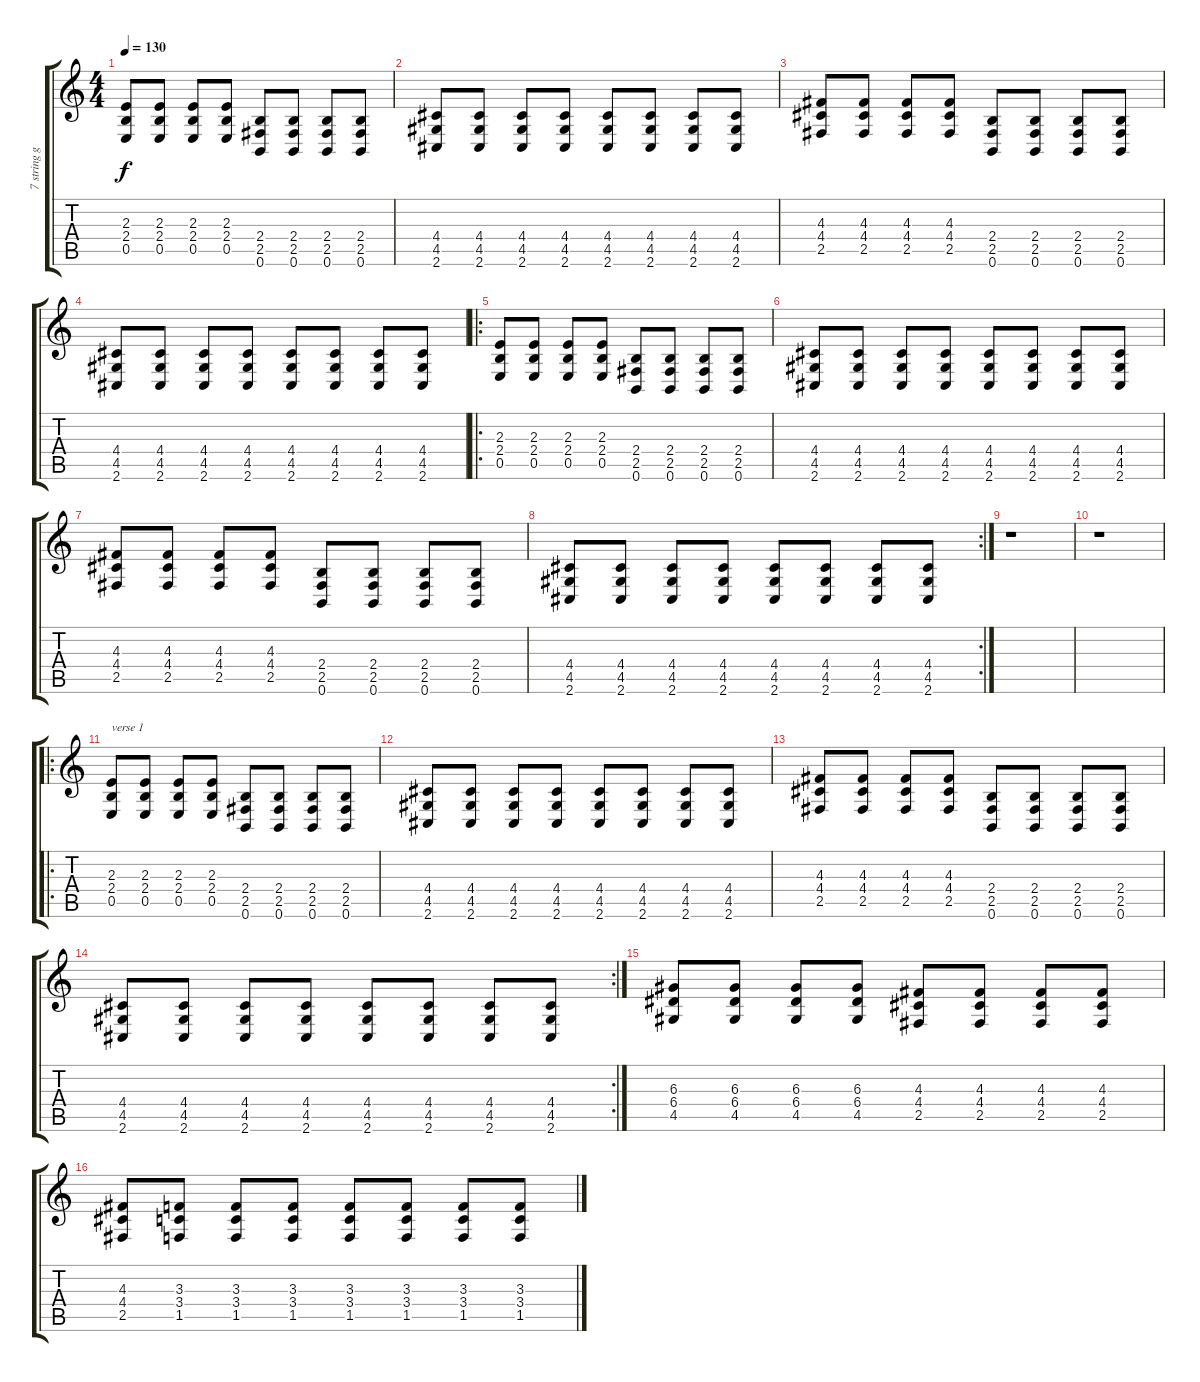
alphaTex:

\track ("7 string guitar" "7 string g") {instrument distortionguitar}
\staff {score tabs}
\tuning (B3 G3 D3 A2 E2 B1) {hide}
\ts (4 4)
\tempo 130
\clef g2
\ks c
(2.3 2.4 0.5).8{dy f instrument distortionguitar} (2.3 2.4 0.5).8 (2.3 2.4 0.5).8 (2.3 2.4 0.5).8 (2.4 2.5 0.6).8 (2.4 2.5 0.6).8 (2.4 2.5 0.6).8 (2.4 2.5 0.6).8 |
(4.4 4.5 2.6).8 (4.4 4.5 2.6).8 (4.4 4.5 2.6).8 (4.4 4.5 2.6).8 (4.4 4.5 2.6).8 (4.4 4.5 2.6).8 (4.4 4.5 2.6).8 (4.4 4.5 2.6).8 |
(4.3 4.4 2.5).8 (4.3 4.4 2.5).8 (4.3 4.4 2.5).8 (4.3 4.4 2.5).8 (2.4 2.5 0.6).8 (2.4 2.5 0.6).8 (2.4 2.5 0.6).8 (2.4 2.5 0.6).8 |
(4.4 4.5 2.6).8 (4.4 4.5 2.6).8 (4.4 4.5 2.6).8 (4.4 4.5 2.6).8 (4.4 4.5 2.6).8 (4.4 4.5 2.6).8 (4.4 4.5 2.6).8 (4.4 4.5 2.6).8 |
\ro
(2.3 2.4 0.5).8 (2.3 2.4 0.5).8 (2.3 2.4 0.5).8 (2.3 2.4 0.5).8 (2.4 2.5 0.6).8 (2.4 2.5 0.6).8 (2.4 2.5 0.6).8 (2.4 2.5 0.6).8 |
(4.4 4.5 2.6).8 (4.4 4.5 2.6).8 (4.4 4.5 2.6).8 (4.4 4.5 2.6).8 (4.4 4.5 2.6).8 (4.4 4.5 2.6).8 (4.4 4.5 2.6).8 (4.4 4.5 2.6).8 |
(4.3 4.4 2.5).8 (4.3 4.4 2.5).8 (4.3 4.4 2.5).8 (4.3 4.4 2.5).8 (2.4 2.5 0.6).8 (2.4 2.5 0.6).8 (2.4 2.5 0.6).8 (2.4 2.5 0.6).8 |
\rc 2
(4.4 4.5 2.6).8 (4.4 4.5 2.6).8 (4.4 4.5 2.6).8 (4.4 4.5 2.6).8 (4.4 4.5 2.6).8 (4.4 4.5 2.6).8 (4.4 4.5 2.6).8 (4.4 4.5 2.6).8 |
r.1 |
r.1 |
\ro
(2.3 2.4 0.5).8{txt "verse 1"} (2.3 2.4 0.5).8 (2.3 2.4 0.5).8 (2.3 2.4 0.5).8 (2.4 2.5 0.6).8 (2.4 2.5 0.6).8 (2.4 2.5 0.6).8 (2.4 2.5 0.6).8 |
(4.4 4.5 2.6).8 (4.4 4.5 2.6).8 (4.4 4.5 2.6).8 (4.4 4.5 2.6).8 (4.4 4.5 2.6).8 (4.4 4.5 2.6).8 (4.4 4.5 2.6).8 (4.4 4.5 2.6).8 |
(4.3 4.4 2.5).8 (4.3 4.4 2.5).8 (4.3 4.4 2.5).8 (4.3 4.4 2.5).8 (2.4 2.5 0.6).8 (2.4 2.5 0.6).8 (2.4 2.5 0.6).8 (2.4 2.5 0.6).8 |
\rc 2
(4.4 4.5 2.6).8 (4.4 4.5 2.6).8 (4.4 4.5 2.6).8 (4.4 4.5 2.6).8 (4.4 4.5 2.6).8 (4.4 4.5 2.6).8 (4.4 4.5 2.6).8 (4.4 4.5 2.6).8 |
(6.3 6.4 4.5).8 (6.3 6.4 4.5).8 (6.3 6.4 4.5).8 (6.3 6.4 4.5).8 (4.3 4.4 2.5).8 (4.3 4.4 2.5).8 (4.3 4.4 2.5).8 (4.3 4.4 2.5).8 |
(4.3 4.4 2.5).8 (3.3 3.4 1.5).8 (3.3 3.4 1.5).8 (3.3 3.4 1.5).8 (3.3 3.4 1.5).8 (3.3 3.4 1.5).8 (3.3 3.4 1.5).8 (3.3 3.4 1.5).8
